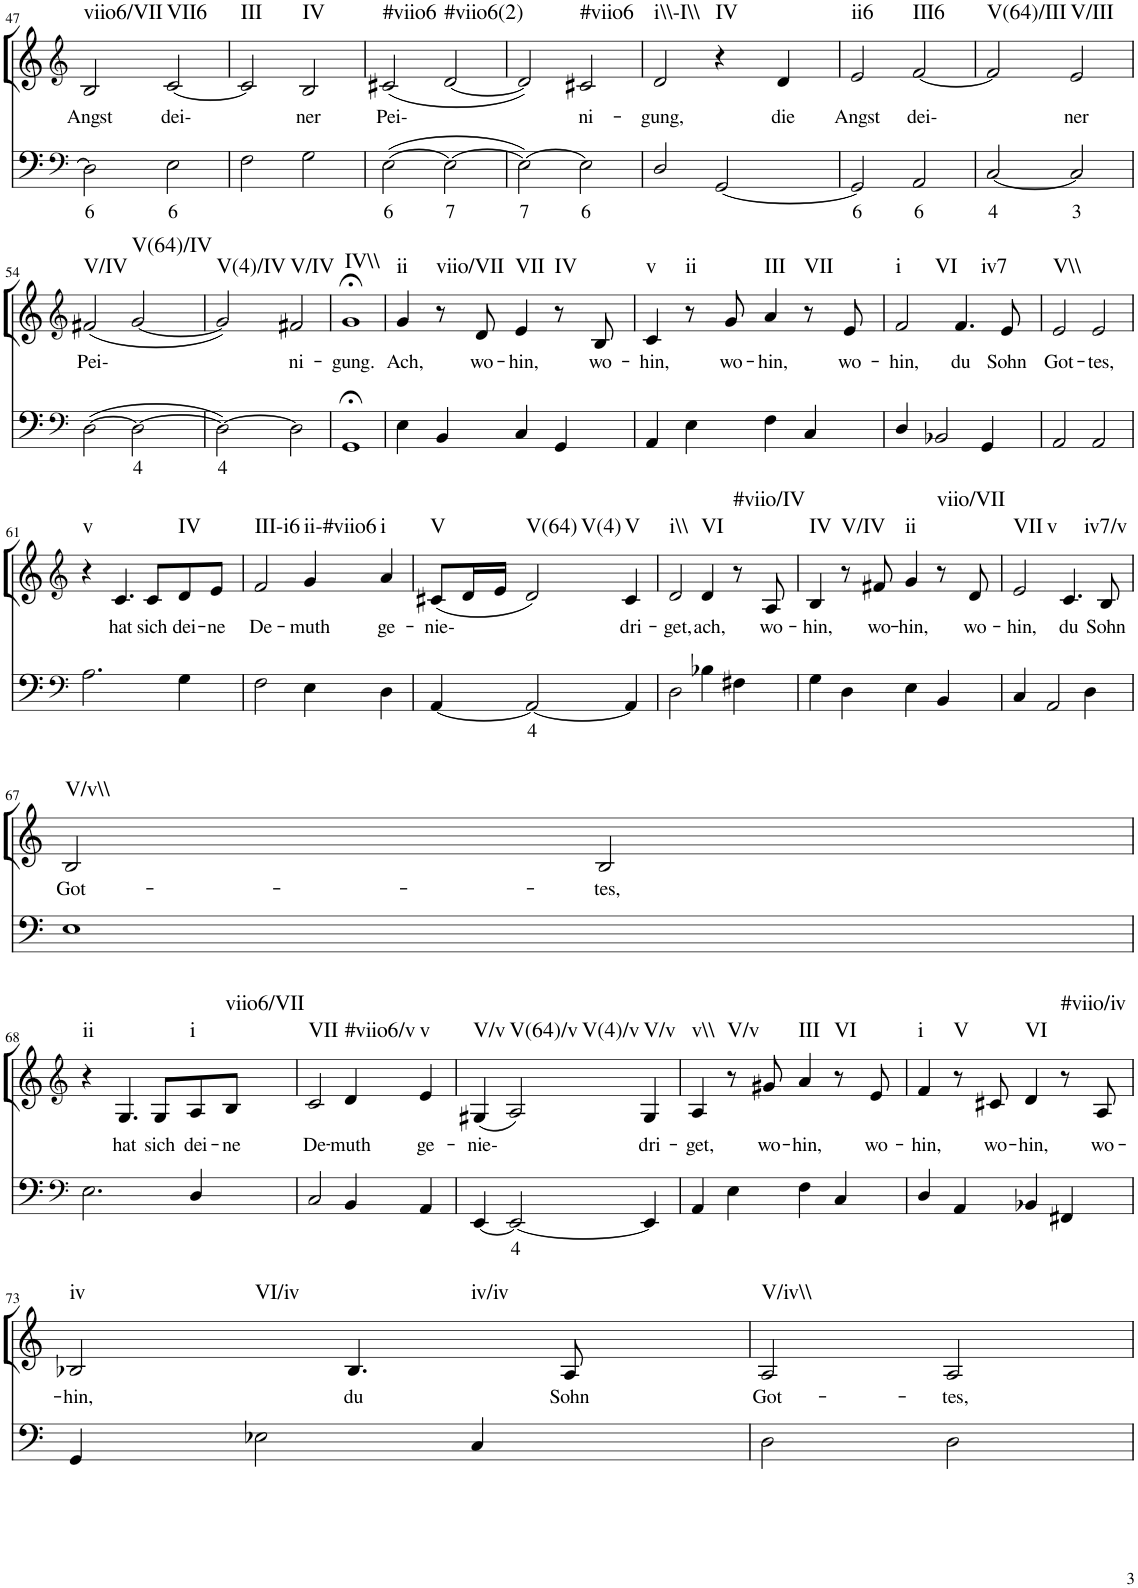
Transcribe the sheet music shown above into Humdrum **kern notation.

**kern	**text	**kern	**text	**harte
*part2	*part2	*part1	*part1	*part1
*staff2	*staff2	*staff1	*staff1	*
*I"Continuo	*	*I"Alto	*	*
!!LO:PB:g=z
*clefF4	*	*clefG2	*	*
*k[]	*	*k[]	*	*
*M4/4	*	*M4/4	*	*
=47	=47	=47	=47	=47
!	!LO:LY:b	!	!LO:LY:b	!LO:H:kt=viio6/VII
2D\]	6	2B/	Angst	N
!	!LO:LY:b	!	!LO:LY:b	!LO:H:kt=VII6
2E\	6	[2c/	dei-	N
=48	=48	=48	=48	=48
!	!	!	!	!LO:H:kt=III
2F\	.	2c/]	.	N
!	!	!	!LO:LY:b	!LO:H:kt=IV
2G\	.	2B/	ner	N
=49	=49	=49	=49	=49
!	!LO:LY:b	!	!LO:LY:b	!LO:H:kt=#viio6
([2E\	6	(2c#X/	Pei-	N
!	!LO:LY:b	!	!	!LO:H:kt=#viio6(2)
2E\_	7	[2d/	.	N
=50	=50	=50	=50	=50
!	!LO:LY:b	!	!	!
2E\_)	7	2d/])	.	.
!	!LO:LY:b	!	!LO:LY:b	!LO:H:kt=#viio6
2E\]	6	2c#X/	ni-	N
=51	=51	=51	=51	=51
!	!	!	!LO:LY:b	!LO:H:kt=i\\-I\\
2D/	.	2d/	gung,	N
!	!	!	!	!LO:H:kt=IV
[2GG/	.	4r	.	N
!	!	!	!LO:LY:b	!
.	.	4d/	die	.
=52	=52	=52	=52	=52
!	!LO:LY:b	!	!LO:LY:b	!LO:H:kt=ii6
2GG/]	6	2e/	Angst	N
!	!LO:LY:b	!	!LO:LY:b	!LO:H:kt=III6
2AA/	6	[2f/	dei-	N
=53	=53	=53	=53	=53
!	!LO:LY:b	!	!	!LO:H:kt=V(64)/III
[2C/	4	2f/]	.	N
!	!LO:LY:b	!	!LO:LY:b	!LO:H:kt=V/III
2C/]	3	2e/	ner	N
!!LO:LB:g=z
=54	=54	=54	=54	=54
*clefF4	*	*clefG2	*	*
!	!	!	!LO:LY:b	!LO:H:kt=V/IV
([2D\	.	(2f#X/	Pei-	N
!	!LO:LY:b	!	!	!LO:H:kt=V(64)/IV
2D\_	4	[2g/	.	N
=55	=55	=55	=55	=55
!	!LO:LY:b	!	!	!LO:H:kt=V(4)/IV
2D\_)	4	2g/])	.	N
!	!	!	!LO:LY:b	!LO:H:kt=V/IV
2D\]	.	2f#X/	ni-	N
=56	=56	=56	=56	=56
!	!	!	!LO:LY:b	!LO:H:kt=IV\\
1GG;<	.	1g;<	gung.	N
=57	=57	=57	=57	=57
!	!	!	!LO:LY:b	!LO:H:kt=ii
4E\	.	4g/	Ach,	N
!	!	!	!	!LO:H:kt=viio/VII
4BB/	.	8r	.	N
!	!	!	!LO:LY:b	!
.	.	8d/	wo-	.
!	!	!	!LO:LY:b	!LO:H:kt=VII
4C/	.	4e/	hin,	N
!	!	!	!	!LO:H:kt=IV
4GG/	.	8r	.	N
!	!	!	!LO:LY:b	!
.	.	8B/	wo-	.
=58	=58	=58	=58	=58
!	!	!	!LO:LY:b	!LO:H:kt=v
4AA/	.	4c/	hin,	N
!	!	!	!	!LO:H:kt=ii
4E\	.	8r	.	N
!	!	!	!LO:LY:b	!
.	.	8g/	wo-	.
!	!	!	!LO:LY:b	!LO:H:kt=III
4F\	.	4a/	hin,	N
!	!	!	!	!LO:H:kt=VII
4C/	.	8r	.	N
!	!	!	!LO:LY:b	!
.	.	8e/	wo-	.
=59	=59	=59	=59	=59
!	!	!	!LO:LY:b	!LO:H:n=1:kt=i
!	!	!	!	!LO:H:n=2:kt=VI
4D/	.	2f/	hin,	N N
2BB-X/	.	.	.	.
!	!	!	!LO:LY:b	!LO:H:kt=iv7
.	.	4.f/	du	N
4GG/	.	.	.	.
!	!	!	!LO:LY:b	!
.	.	8e/	Sohn	.
=60	=60	=60	=60	=60
!	!	!	!LO:LY:b	!LO:H:kt=V\\
2AA/	.	2e/	Got-	N
!	!	!	!LO:LY:b	!
2AA/	.	2e/	tes,	.
!!LO:LB:g=z
=61	=61	=61	=61	=61
*clefF4	*	*clefG2	*	*
!	!	!	!	!LO:H:kt=v
2.A\	.	4r	.	N
!	!	!	!LO:LY:b	!
.	.	4.c/	hat	.
!	!	!	!LO:LY:b	!
.	.	8c/L	sich	.
!	!	!	!LO:LY:b	!LO:H:kt=IV
4G\	.	8d/	dei-	N
!	!	!	!LO:LY:b	!
.	.	8e/J	ne	.
=62	=62	=62	=62	=62
!	!	!	!LO:LY:b	!LO:H:kt=III-i6
2F\	.	2f/	De-	N
!	!	!	!LO:LY:b	!LO:H:kt=ii-#viio6
4E\	.	4g/	muth	N
!	!	!	!LO:LY:b	!LO:H:kt=i
4D\	.	4a/	ge-	N
=63	=63	=63	=63	=63
!	!	!	!LO:LY:b	!LO:H:kt=V
[4AA/	.	(8c#X/L	nie-	N
.	.	16d/L	.	.
.	.	16e/JJ	.	.
!	!LO:LY:b	!	!	!LO:H:n=1:kt=V(64)
!	!	!	!	!LO:H:n=2:kt=V(4)
2AA/_	4	2d/)	.	N N
!	!	!	!LO:LY:b	!LO:H:kt=V
4AA/]	.	4c#/	dri-	N
=64	=64	=64	=64	=64
!	!	!	!LO:LY:b	!LO:H:kt=i\\
2D\	.	2d/	get,	N
!	!	!	!LO:LY:b	!LO:H:kt=VI
4B-X\	.	4d/	ach,	N
!	!	!	!	!LO:H:kt=#viio/IV
4F#X\	.	8r	.	N
!	!	!	!LO:LY:b	!
.	.	8A/	wo-	.
=65	=65	=65	=65	=65
!	!	!	!LO:LY:b	!LO:H:kt=IV
4G\	.	4B/	hin,	N
!	!	!	!	!LO:H:kt=V/IV
4D\	.	8r	.	N
!	!	!	!LO:LY:b	!
.	.	8f#X/	wo-	.
!	!	!	!LO:LY:b	!LO:H:kt=ii
4E\	.	4g/	hin,	N
!	!	!	!	!LO:H:kt=viio/VII
4BB/	.	8r	.	N
!	!	!	!LO:LY:b	!
.	.	8d/	wo-	.
=66	=66	=66	=66	=66
!	!	!	!LO:LY:b	!LO:H:n=1:kt=VII
!	!	!	!	!LO:H:n=2:kt=v
4C/	.	2e/	hin,	N N
2AA/	.	.	.	.
!	!	!	!LO:LY:b	!LO:H:kt=iv7/v
.	.	4.c/	du	N
4D\	.	.	.	.
!	!	!	!LO:LY:b	!
.	.	8B/	Sohn	.
!!LO:LB:g=z
=67	=67	=67	=67	=67
!	!	!	!LO:LY:b	!LO:H:kt=V/v\\
1E	.	2B/	Got-	N
!	!	!	!LO:LY:b	!
.	.	2B/	tes,	.
!!LO:LB:g=z
=68	=68	=68	=68	=68
*clefF4	*	*clefG2	*	*
!	!	!	!	!LO:H:kt=ii
2.E\	.	4r	.	N
!	!	!	!LO:LY:b	!
.	.	4.G/	hat	.
!	!	!	!LO:LY:b	!
.	.	8G/L	sich	.
!	!	!	!LO:LY:b	!LO:H:kt=i
4D/	.	8A/	dei-	N
!	!	!	!LO:LY:b	!LO:H:kt=viio6/VII
.	.	8B/J	ne	N
=69	=69	=69	=69	=69
!	!	!	!LO:LY:b	!LO:H:kt=VII
2C/	.	2c/	De-	N
!	!	!	!LO:LY:b	!LO:H:kt=#viio6/v
4BB/	.	4d/	muth	N
!	!	!	!LO:LY:b	!LO:H:kt=v
4AA/	.	4e/	ge-	N
=70	=70	=70	=70	=70
!	!	!	!LO:LY:b	!LO:H:kt=V/v
[4EE/	.	(4G#X/	nie-	N
!	!LO:LY:b	!	!	!LO:H:n=1:kt=V(64)/v
!	!	!	!	!LO:H:n=2:kt=V(4)/v
2EE/_	4	2A/)	.	N N
!	!	!	!LO:LY:b	!LO:H:kt=V/v
4EE/]	.	4G#/	dri-	N
=71	=71	=71	=71	=71
!	!	!	!LO:LY:b	!LO:H:kt=v\\
4AA/	.	4A/	get,	N
!	!	!	!	!LO:H:kt=V/v
4E\	.	8r	.	N
!	!	!	!LO:LY:b	!
.	.	8g#X/	wo-	.
!	!	!	!LO:LY:b	!LO:H:kt=III
4F\	.	4a/	hin,	N
!	!	!	!	!LO:H:kt=VI
4C/	.	8r	.	N
!	!	!	!LO:LY:b	!
.	.	8e/	wo-	.
=72	=72	=72	=72	=72
!	!	!	!LO:LY:b	!LO:H:kt=i
4D/	.	4f/	hin,	N
!	!	!	!	!LO:H:kt=V
4AA/	.	8r	.	N
!	!	!	!LO:LY:b	!
.	.	8c#X/	wo-	.
!	!	!	!LO:LY:b	!LO:H:kt=VI
4BB-X/	.	4d/	hin,	N
!	!	!	!	!LO:H:kt=#viio/iv
4FF#X/	.	8r	.	N
!	!	!	!LO:LY:b	!
.	.	8A/	wo-	.
!!LO:LB:g=z
=73	=73	=73	=73	=73
!	!	!	!LO:LY:b	!LO:H:n=1:kt=iv
!	!	!	!	!LO:H:n=2:kt=VI/iv
4GG/	.	2B-X/	hin,	N N
2E-X\	.	.	.	.
!	!	!	!LO:LY:b	!LO:H:kt=iv/iv
.	.	4.B-/	du	N
4C/	.	.	.	.
!	!	!	!LO:LY:b	!
.	.	8A/	Sohn	.
=74	=74	=74	=74	=74
!	!	!	!LO:LY:b	!LO:H:kt=V/iv\\
2D\	.	2A/	Got-	N
!	!	!	!LO:LY:b	!
2D\	.	2A/	tes,	.
=	=	=	=	=
*-	*-	*-	*-	*-
